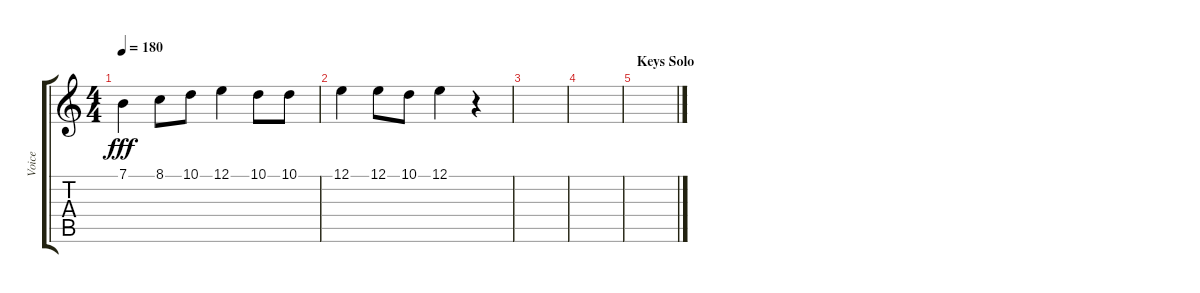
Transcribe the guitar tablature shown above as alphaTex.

\track ("Voice" "Voice") {instrument choiraahs}
\staff {score tabs}
\tuning (E4 B3 G3 D3 A2 E2) {hide}
\ts (4 4)
\tempo 180
\clef g2
\ks c
7.1.4{dy fff} 8.1.8 10.1.8 12.1.4 10.1.8 10.1.8 |
12.1.4 12.1.8 10.1.8 12.1.4 r.4 |
|
|
\section ("" "Keys Solo")
